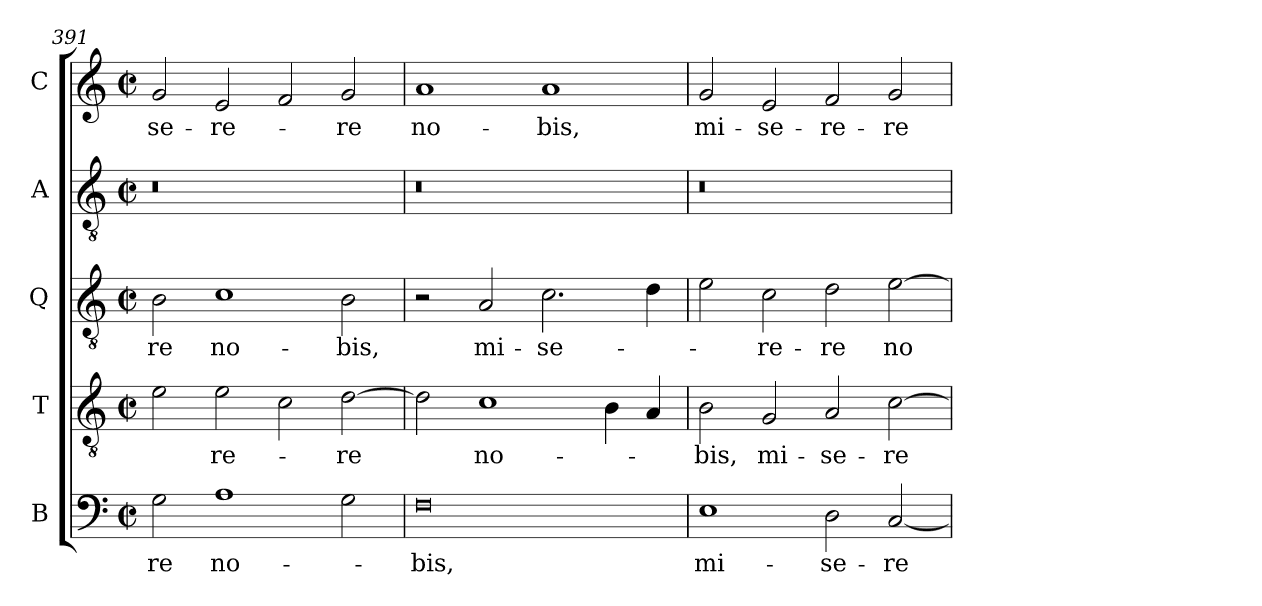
**kern	**text	**kern	**text	**kern	**text	**kern	**kern	**text
*part5	*part5	*part4	*part4	*part3	*part3	*part2	*part1	*part1
*staff5	*staff5	*staff4	*staff4	*staff3	*staff3	*staff2	*staff1	*staff1
*I"B	*	*I"T	*	*I"Q	*	*I"A	*I"C	*
*I'B	*	*I'T	*	*I'Q	*	*I'A	*I'C	*
*clefF4	*	*clefGv2	*	*clefGv2	*	*clefGv2	*clefG2	*
*M2/2	*	*M2/2	*	*M2/2	*	*M2/2	*M2/2	*
*met(c|)	*	*met(c|)	*	*met(c|)	*	*met(c|)	*met(c|)	*
=391	=391	=391	=391	=391	=391	=391	=391	=391
!	!LO:LY:b:cj	!	!	!	!LO:LY:b:cj	!	!	!LO:LY:b:cj
2G\	-re	2e\	.	2B\	-re	0r	2g/	-se-
!	!LO:LY:b:cj	!	!LO:LY:b:cj	!	!LO:LY:b:cj	!	!	!LO:LY:b:cj
1A	no-	2e\	-re-	1c	no-	.	2e/	-re-
.	.	2c\	.	.	.	.	2f/	.
!	!	!	!LO:LY:b:cj	!	!LO:LY:b:cj	!	!	!LO:LY:b:cj
2G\	.	[>2d\	-re	2B\	-bis,	.	2g/	-re
=392	=392	=392	=392	=392	=392	=392	=392	=392
!	!LO:LY:b:cj	!	!	!	!	!	!	!LO:LY:b:cj
0F	-bis,	2d\]	.	2r	.	0r	1a	no-
!	!	!	!LO:LY:b:cj	!	!LO:LY:b:cj	!	!	!
.	.	1c	no-	2A/	mi-	.	.	.
!	!	!	!	!	!LO:LY:b:cj	!	!	!LO:LY:b:cj
.	.	.	.	2.c\	-se-	.	1a	-bis,
.	.	4B\	.	.	.	.	.	.
.	.	4A/	.	4d\	.	.	.	.
=393	=393	=393	=393	=393	=393	=393	=393	=393
!	!LO:LY:b:cj	!	!LO:LY:b:cj	!	!	!	!	!LO:LY:b:cj
1E	mi-	2B\	-bis,	2e\	.	0r	2g/	mi-
!	!	!	!LO:LY:b:cj	!	!LO:LY:b:cj	!	!	!LO:LY:b:cj
.	.	2G/	mi-	2c\	-re-	.	2e/	-se-
!	!LO:LY:b:cj	!	!LO:LY:b:cj	!	!LO:LY:b:cj	!	!	!LO:LY:b:cj
2D\	-se-	2A/	-se-	2d\	-re	.	2f/	-re-
!	!LO:LY:b:cj	!	!LO:LY:b:cj	!	!LO:LY:b:cj	!	!	!LO:LY:b:cj
[<2C/	-re-	[>2c\	-re-	[>2e\	no-	.	2g/	-re
=	=	=	=	=	=	=	=	=
*-	*-	*-	*-	*-	*-	*-	*-	*-
